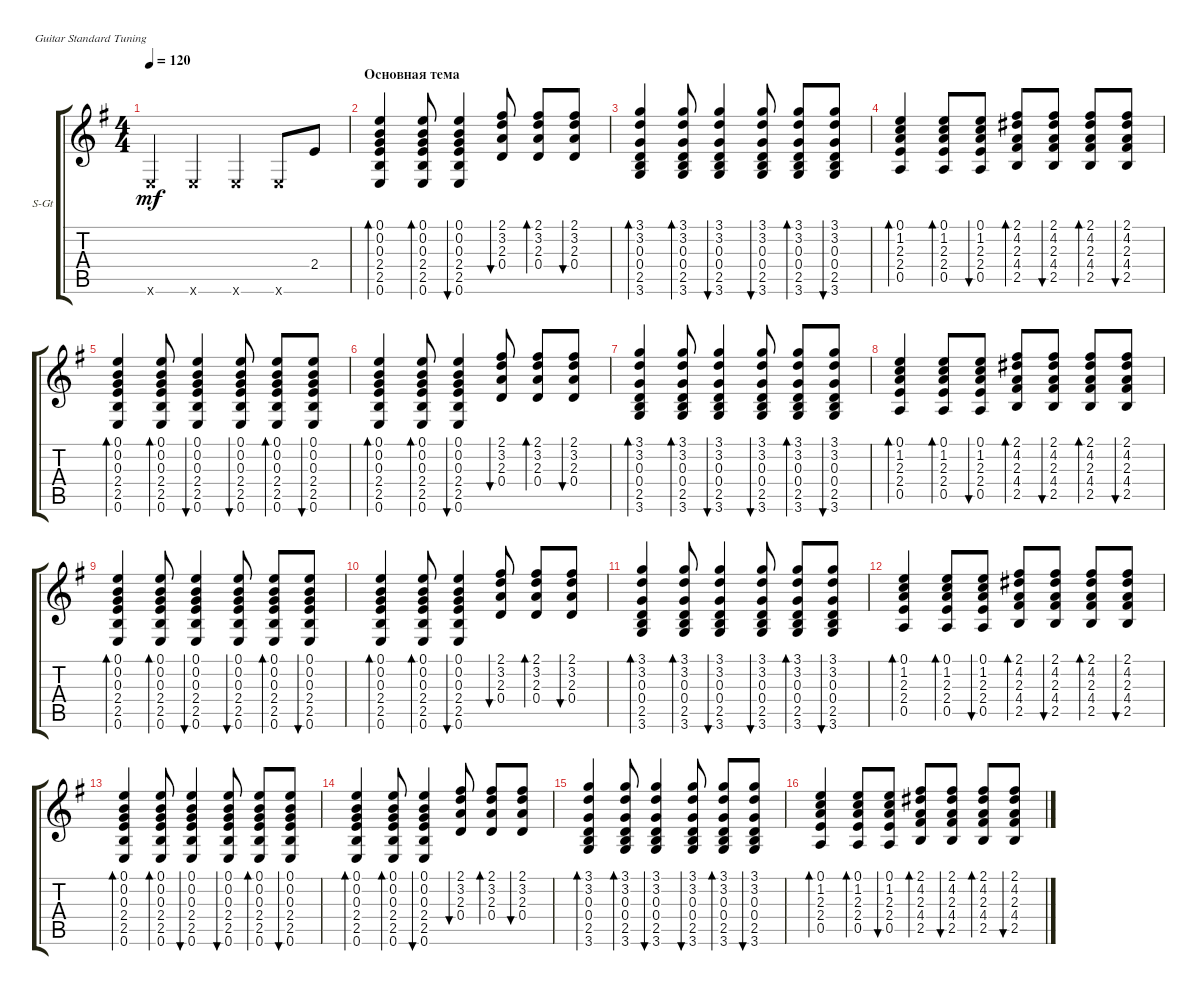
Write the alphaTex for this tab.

\defaultSystemsLayout 4
\bracketExtendMode groupsimilarinstruments
\firstSystemTrackNameOrientation horizontal
\otherSystemsTrackNameOrientation horizontal
\track ("АКУСТИКА" "S-Gt") {instrument acousticguitarsteel}
\staff {score tabs}
\tuning (E4 B3 G3 D3 A2 E2)
\ts (4 4)
\tempo 120
\clef g2
\ks eminor
0.6{x}.4{dy mf instrument acousticguitarsteel} 0.6{x}.4 0.6{x}.4 0.6{x}.8 2.4.8 |
\section ("" "Основная тема")
(0.6 2.5 2.4 0.3 0.2 0.1).4{bd 30} (0.6 2.5 2.4 0.3 0.2 0.1).8{bd 30} (0.6 2.5 2.4 0.3 0.2 0.1).4{bu 30} (0.4 2.3 3.2 2.1).8{bu 30} (0.4 2.3 3.2 2.1).8{bd 30} (0.4 2.3 3.2 2.1).8{bu 30} |
(3.6 2.5 0.4 0.3 3.2 3.1).4{bd 30} (3.6 2.5 0.4 0.3 3.2 3.1).8{bd 30} (3.6 2.5 0.4 0.3 3.2 3.1).4{bu 30} (3.6 2.5 0.4 0.3 3.2 3.1).8{bu 30} (3.6 2.5 0.4 0.3 3.2 3.1).8{bd 30} (3.6 2.5 0.4 0.3 3.2 3.1).8{bu 30} |
(0.5 2.4 2.3 1.2 0.1).4{bd 30} (0.5 2.4 2.3 1.2 0.1).8{bd 30} (0.5 2.4 2.3 1.2 0.1).8{bu 30} (2.5 4.4 2.3 4.2 2.1).8{bd 30} (2.5 4.4 2.3 4.2 2.1).8{bu 30} (2.5 4.4 2.3 4.2 2.1).8{bd 30} (2.5 4.4 2.3 4.2 2.1).8{bu 30} |
(0.6 2.5 2.4 0.3 0.2 0.1).4{bd 30} (0.6 2.5 2.4 0.3 0.2 0.1).8{bd 30} (0.6 2.5 2.4 0.3 0.2 0.1).4{bu 30} (0.6 2.5 2.4 0.3 0.2 0.1).8{bu 30} (0.6 2.5 2.4 0.3 0.2 0.1).8{bd 30} (0.6 2.5 2.4 0.3 0.2 0.1).8{bu 30} |
(0.6 2.5 2.4 0.3 0.2 0.1).4{bd 30} (0.6 2.5 2.4 0.3 0.2 0.1).8{bd 30} (0.6 2.5 2.4 0.3 0.2 0.1).4{bu 30} (0.4 2.3 3.2 2.1).8{bu 30} (0.4 2.3 3.2 2.1).8{bd 30} (0.4 2.3 3.2 2.1).8{bu 30} |
(3.6 2.5 0.4 0.3 3.2 3.1).4{bd 30} (3.6 2.5 0.4 0.3 3.2 3.1).8{bd 30} (3.6 2.5 0.4 0.3 3.2 3.1).4{bu 30} (3.6 2.5 0.4 0.3 3.2 3.1).8{bu 30} (3.6 2.5 0.4 0.3 3.2 3.1).8{bd 30} (3.6 2.5 0.4 0.3 3.2 3.1).8{bu 30} |
(0.5 2.4 2.3 1.2 0.1).4{bd 30} (0.5 2.4 2.3 1.2 0.1).8{bd 30} (0.5 2.4 2.3 1.2 0.1).8{bu 30} (2.5 4.4 2.3 4.2 2.1).8{bd 30} (2.5 4.4 2.3 4.2 2.1).8{bu 30} (2.5 4.4 2.3 4.2 2.1).8{bd 30} (2.5 4.4 2.3 4.2 2.1).8{bu 30} |
(0.6 2.5 2.4 0.3 0.2 0.1).4{bd 30} (0.6 2.5 2.4 0.3 0.2 0.1).8{bd 30} (0.6 2.5 2.4 0.3 0.2 0.1).4{bu 30} (0.6 2.5 2.4 0.3 0.2 0.1).8{bu 30} (0.6 2.5 2.4 0.3 0.2 0.1).8{bd 30} (0.6 2.5 2.4 0.3 0.2 0.1).8{bu 30} |
(0.6 2.5 2.4 0.3 0.2 0.1).4{bd 30} (0.6 2.5 2.4 0.3 0.2 0.1).8{bd 30} (0.6 2.5 2.4 0.3 0.2 0.1).4{bu 30} (0.4 2.3 3.2 2.1).8{bu 30} (0.4 2.3 3.2 2.1).8{bd 30} (0.4 2.3 3.2 2.1).8{bu 30} |
(3.6 2.5 0.4 0.3 3.2 3.1).4{bd 30} (3.6 2.5 0.4 0.3 3.2 3.1).8{bd 30} (3.6 2.5 0.4 0.3 3.2 3.1).4{bu 30} (3.6 2.5 0.4 0.3 3.2 3.1).8{bu 30} (3.6 2.5 0.4 0.3 3.2 3.1).8{bd 30} (3.6 2.5 0.4 0.3 3.2 3.1).8{bu 30} |
(0.5 2.4 2.3 1.2 0.1).4{bd 30} (0.5 2.4 2.3 1.2 0.1).8{bd 30} (0.5 2.4 2.3 1.2 0.1).8{bu 30} (2.5 4.4 2.3 4.2 2.1).8{bd 30} (2.5 4.4 2.3 4.2 2.1).8{bu 30} (2.5 4.4 2.3 4.2 2.1).8{bd 30} (2.5 4.4 2.3 4.2 2.1).8{bu 30} |
(0.6 2.5 2.4 0.3 0.2 0.1).4{bd 30} (0.6 2.5 2.4 0.3 0.2 0.1).8{bd 30} (0.6 2.5 2.4 0.3 0.2 0.1).4{bu 30} (0.6 2.5 2.4 0.3 0.2 0.1).8{bu 30} (0.6 2.5 2.4 0.3 0.2 0.1).8{bd 30} (0.6 2.5 2.4 0.3 0.2 0.1).8{bu 30} |
(0.6 2.5 2.4 0.3 0.2 0.1).4{bd 30} (0.6 2.5 2.4 0.3 0.2 0.1).8{bd 30} (0.6 2.5 2.4 0.3 0.2 0.1).4{bu 30} (0.4 2.3 3.2 2.1).8{bu 30} (0.4 2.3 3.2 2.1).8{bd 30} (0.4 2.3 3.2 2.1).8{bu 30} |
(3.6 2.5 0.4 0.3 3.2 3.1).4{bd 30} (3.6 2.5 0.4 0.3 3.2 3.1).8{bd 30} (3.6 2.5 0.4 0.3 3.2 3.1).4{bu 30} (3.6 2.5 0.4 0.3 3.2 3.1).8{bu 30} (3.6 2.5 0.4 0.3 3.2 3.1).8{bd 30} (3.6 2.5 0.4 0.3 3.2 3.1).8{bu 30} |
(0.5 2.4 2.3 1.2 0.1).4{bd 30} (0.5 2.4 2.3 1.2 0.1).8{bd 30} (0.5 2.4 2.3 1.2 0.1).8{bu 30} (2.5 4.4 2.3 4.2 2.1).8{bd 30} (2.5 4.4 2.3 4.2 2.1).8{bu 30} (2.5 4.4 2.3 4.2 2.1).8{bd 30} (2.5 4.4 2.3 4.2 2.1).8{bu 30}
